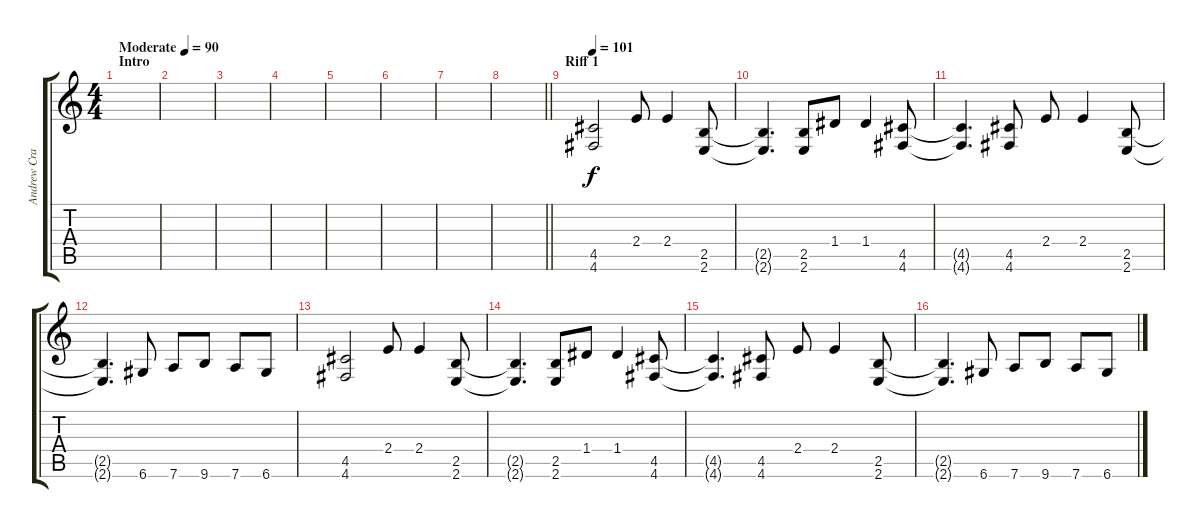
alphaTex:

\track ("Andrew Craighan (Rhythm)" "Andrew Cra") {instrument distortionguitar}
\staff {score tabs}
\tuning (E4 B3 G3 D3 A2 D2) {hide}
\ts (4 4)
\section ("" "Intro")
\tempo (90 "Moderate")
\clef g2
\ks c
|
|
|
|
|
|
|
\barLineRight lightlight
|
\section ("" "Riff 1")
\tempo 101
(4.5 4.6).2{volume 13} 2.4.8 2.4.4 (2.5 2.6).8 |
(2.5{t} 2.6{t}).4{d} (2.5 2.6).8{beam merge} 1.4.8 1.4.4 (4.5 4.6).8 |
(4.5{t} 4.6{t}).4{d} (4.5 4.6).8 2.4.8 2.4.4 (2.5 2.6).8 |
(2.5{t} 2.6{t}).4{d} 6.6.8 7.6.8 9.6.8 7.6.8 6.6.8 |
(4.5 4.6).2 2.4.8 2.4.4 (2.5 2.6).8 |
(2.5{t} 2.6{t}).4{d} (2.5 2.6).8{beam merge} 1.4.8 1.4.4 (4.5 4.6).8 |
(4.5{t} 4.6{t}).4{d} (4.5 4.6).8 2.4.8 2.4.4 (2.5 2.6).8 |
(2.5{t} 2.6{t}).4{d} 6.6.8 7.6.8 9.6.8 7.6.8 6.6.8
